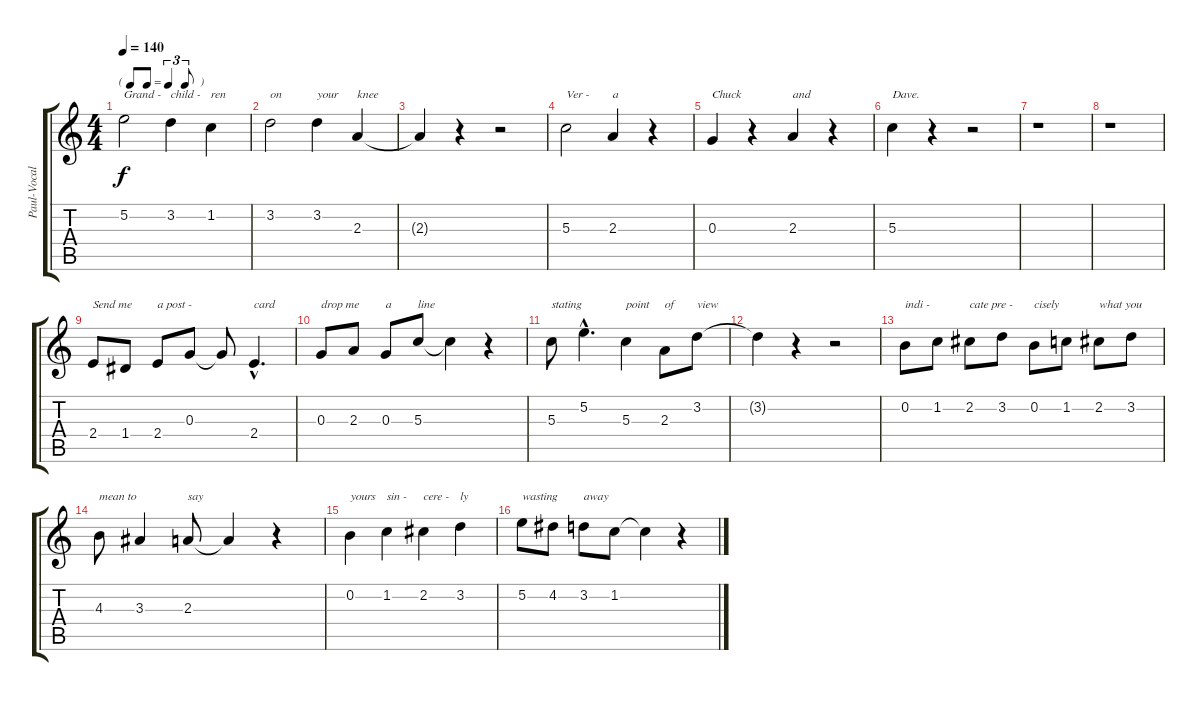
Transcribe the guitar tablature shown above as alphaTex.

\track ("Paul-Vocal" "Paul-Vocal") {instrument electricguitarjazz}
\staff {score tabs}
\tuning (E4 B3 G3 D3 A2 E2) {hide}
\ts (4 4)
\tf triplet8th
\tempo 140
\clef g2
\ks c
5.2.2{txt "Grand -" dy f} 3.2.4{txt "child -"} 1.2.4{txt "ren"} |
3.2.2{txt "on"} 3.2.4{txt "your"} 2.3.4{txt "knee"} |
2.3{t}.4 r.4 r.2 |
5.3.2{txt "Ver -"} 2.3.4{txt "a"} r.4 |
0.3.4{txt "Chuck"} r.4 2.3.4{txt "and"} r.4 |
5.3.4{txt "Dave."} r.4 r.2 |
r.1 |
r.1 |
2.4.8{txt "Send me"} 1.4.8 2.4.8{txt "a post -"} 0.3.8 0.3{t}.8 2.4{hac}.4{d txt "card"} |
0.3.8{txt "drop me"} 2.3.8 0.3.8{txt "a "} 5.3.8{txt "line"} 5.3{t}.4 r.4 |
5.3.8{txt "stating"} 5.2{hac}.4{d} 5.3.4{txt "point"} 2.3.8{txt "of"} 3.2.8{txt "view"} |
3.2{t}.4 r.4 r.2 |
0.2.8{txt "indi -"} 1.2.8 2.2.8{txt "cate pre -"} 3.2.8 0.2.8{txt "cisely"} 1.2.8 2.2.8{txt "what you"} 3.2.8 |
4.3.8{txt "mean to"} 3.3.4 2.3.8{txt "say"} 2.3{t}.4 r.4 |
0.2.4{txt "yours"} 1.2.4{txt "sin -"} 2.2.4{txt "cere -"} 3.2.4{txt "ly"} |
5.2.8{txt "wasting"} 4.2.8 3.2.8{txt "away"} 1.2.8 1.2{t}.4 r.4
